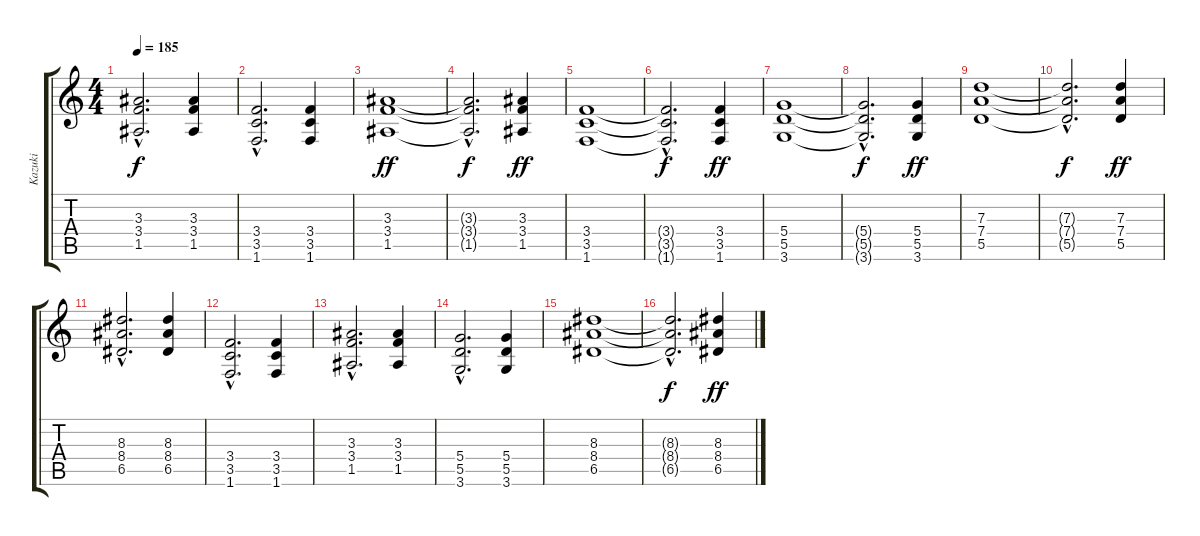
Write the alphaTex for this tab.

\track ("Kazuki" "Kazuki") {instrument overdrivenguitar}
\staff {score tabs}
\tuning (E4 B3 G3 D3 A2 E2) {hide}
\ts (4 4)
\tempo 185
\clef g2
\ks c
(3.3{hac} 3.4{hac} 1.5{hac}).2{d dy f} (3.3 3.4 1.5).4 |
(3.4{hac} 3.5{hac} 1.6{hac}).2{d} (3.4 3.5 1.6).4 |
(3.3 3.4 1.5).1{dy ff} |
(3.3{hac t} 3.4{hac t} 1.5{hac t}).2{d dy f} (3.3 3.4 1.5).4{dy ff} |
(3.4 3.5 1.6).1 |
(3.4{hac t} 3.5{hac t} 1.6{hac t}).2{d dy f} (3.4 3.5 1.6).4{dy ff} |
(5.4 5.5 3.6).1 |
(5.4{hac t} 5.5{hac t} 3.6{hac t}).2{d dy f} (5.4 5.5 3.6).4{dy ff} |
(7.3 7.4 5.5).1 |
(7.3{hac t} 7.4{hac t} 5.5{hac t}).2{d dy f} (7.3 7.4 5.5).4{dy ff} |
(8.3{hac} 8.4{hac} 6.5{hac}).2{d} (8.3 8.4 6.5).4 |
(3.4{hac} 3.5{hac} 1.6{hac}).2{d} (3.4 3.5 1.6).4 |
(3.3{hac} 3.4{hac} 1.5{hac}).2{d} (3.3 3.4 1.5).4 |
(5.4{hac} 5.5{hac} 3.6{hac}).2{d} (5.4 5.5 3.6).4 |
(8.3 8.4 6.5).1 |
(8.3{hac t} 8.4{hac t} 6.5{hac t}).2{d dy f} (8.3 8.4 6.5).4{dy ff}
